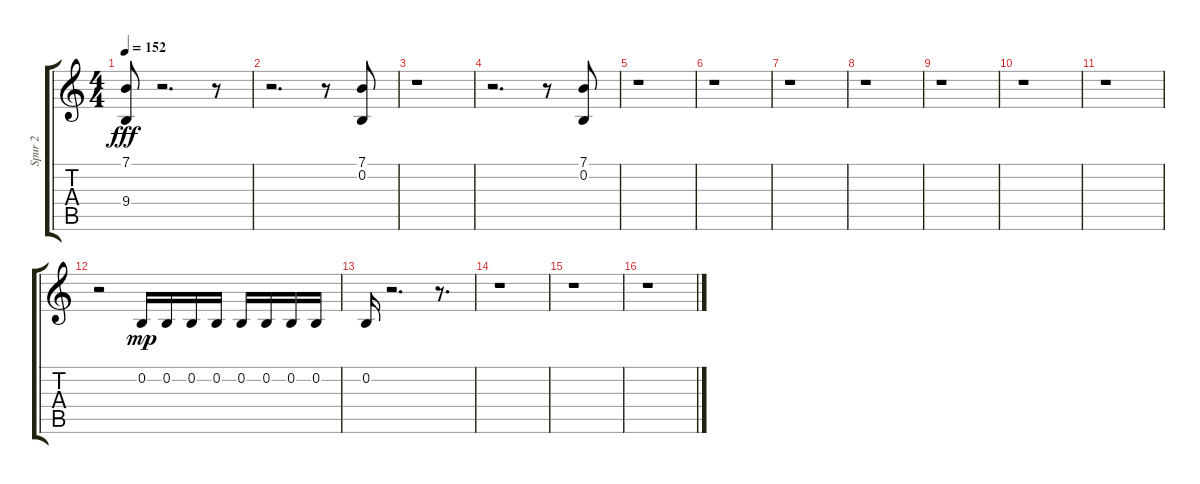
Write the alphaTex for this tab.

\track ("Spur 2" "Spur 2") {instrument lead2sawtooth}
\staff {score tabs}
\tuning (E4 B3 G3 D3 A2 E2) {hide}
\ts (4 4)
\tempo 152
\clef g2
\ks c
(7.1 9.4).8{dy fff instrument lead2sawtooth} r.2{d} r.8 |
r.2{d} r.8 (7.1 0.2).8 |
r.1 |
r.2{d} r.8 (7.1 0.2).8 |
r.1 |
r.1 |
r.1 |
r.1 |
r.1 |
r.1 |
r.1 |
r.2 0.2.16{dy mp} 0.2.16 0.2.16 0.2.16 0.2.16 0.2.16 0.2.16 0.2.16 |
0.2.16 r.2{d} r.8{d} |
r.1 |
r.1 |
r.1
